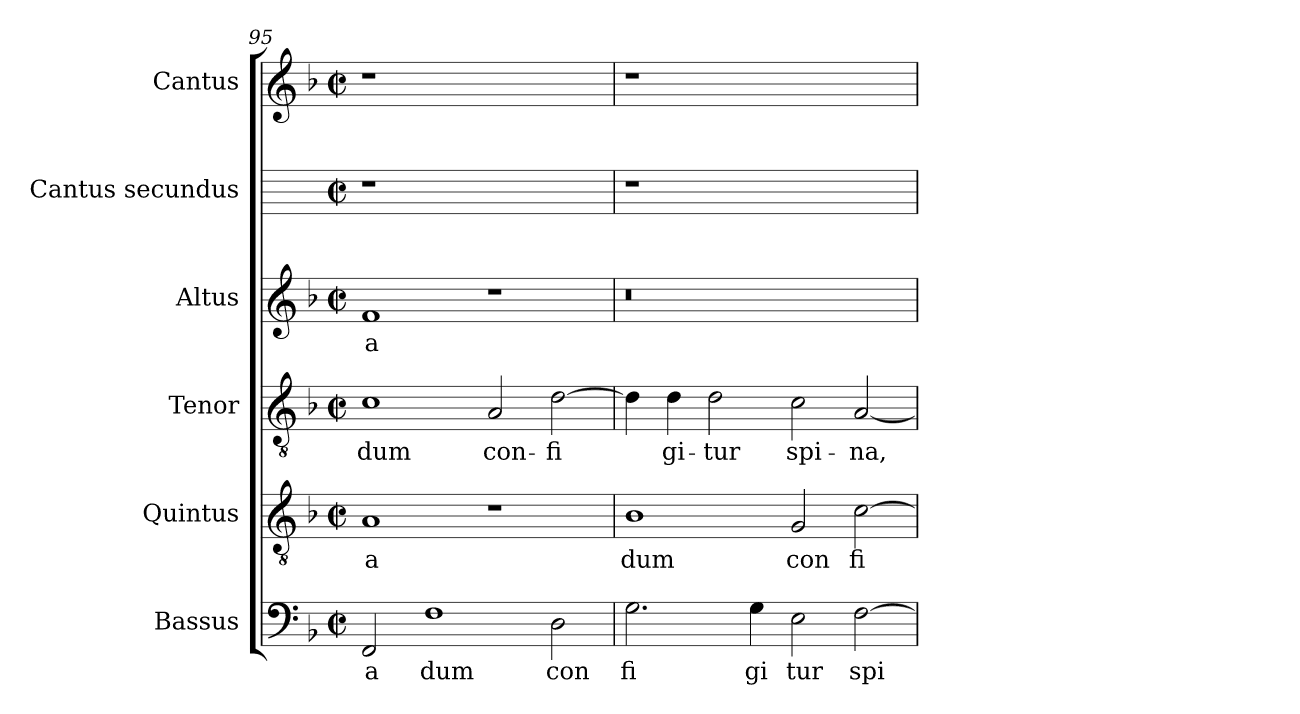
**kern	**text	**kern	**text	**kern	**text	**kern	**text	**kern	**kern
*part6	*part6	*part5	*part5	*part4	*part4	*part3	*part3	*part2	*part1
*staff6	*staff6	*staff5	*staff5	*staff4	*staff4	*staff3	*staff3	*staff2	*staff1
*I"Bassus	*	*I"Quintus	*	*I"Tenor	*	*I"Altus	*	*I"Cantus  secundus	*I"Cantus
*I'B	*	*I'Q	*	*I'T	*	*I'A	*	*	*I'C
*clefF4	*	*clefGv2	*	*clefGv2	*	*clefG2	*	*	*clefG2
*k[b-]	*	*k[b-]	*	*k[b-]	*	*k[b-]	*	*k[]	*k[b-]
*F:	*	*F:	*	*F:	*	*F:	*	*C:	*F:
*M2/2	*	*M2/2	*	*M2/2	*	*M2/2	*	*M2/2	*M2/2
*met(c|)	*	*met(c|)	*	*met(c|)	*	*met(c|)	*	*met(c|)	*met(c|)
=95	=95	=95	=95	=95	=95	=95	=95	=95	=95
!	!LO:LY:b:cj	!	!LO:LY:b:cj	!	!LO:LY:b:cj	!	!LO:LY:b:cj	!	!
2FF/	a	1A	a	1c	dum	1f	-a	1r	1r
!	!LO:LY:b:cj	!	!	!	!	!	!	!	!
1F	dum	.	.	.	.	.	.	.	.
!	!	!	!	!	!LO:LY:b:cj	!	!	!	!
.	.	1r	.	2A/	con-	1r	.	1ryy	1ryy
!	!LO:LY:b:cj	!	!	!	!LO:LY:b:cj	!	!	!	!
2D\	con	.	.	[>2d\	-fi-	.	.	.	.
=96	=96	=96	=96	=96	=96	=96	=96	=96	=96
!	!LO:LY:b:cj	!	!LO:LY:b:cj	!	!LO:LY:b:cj	!	!	!	!
2.G\	fi	1B-	dum	4d\]	--	0r	.	1r	1r
!	!	!	!	!	!LO:LY:b:cj	!	!	!	!
.	.	.	.	4d\	-gi-	.	.	.	.
!	!	!	!	!	!LO:LY:b:cj	!	!	!	!
.	.	.	.	2d\	-tur	.	.	.	.
!	!LO:LY:b:cj	!	!	!	!	!	!	!	!
4G\	gi	.	.	.	.	.	.	.	.
!	!LO:LY:b:cj	!	!LO:LY:b:cj	!	!LO:LY:b:cj	!	!	!	!
2E\	tur	2G/	con	2c\	spi-	.	.	1ryy	1ryy
!	!LO:LY:b:cj	!	!LO:LY:b:cj	!	!LO:LY:b:cj	!	!	!	!
[<2F\	spi	[<2c\	fi	[<2A/	-na,	.	.	.	.
=	=	=	=	=	=	=	=	=	=
*-	*-	*-	*-	*-	*-	*-	*-	*-	*-
